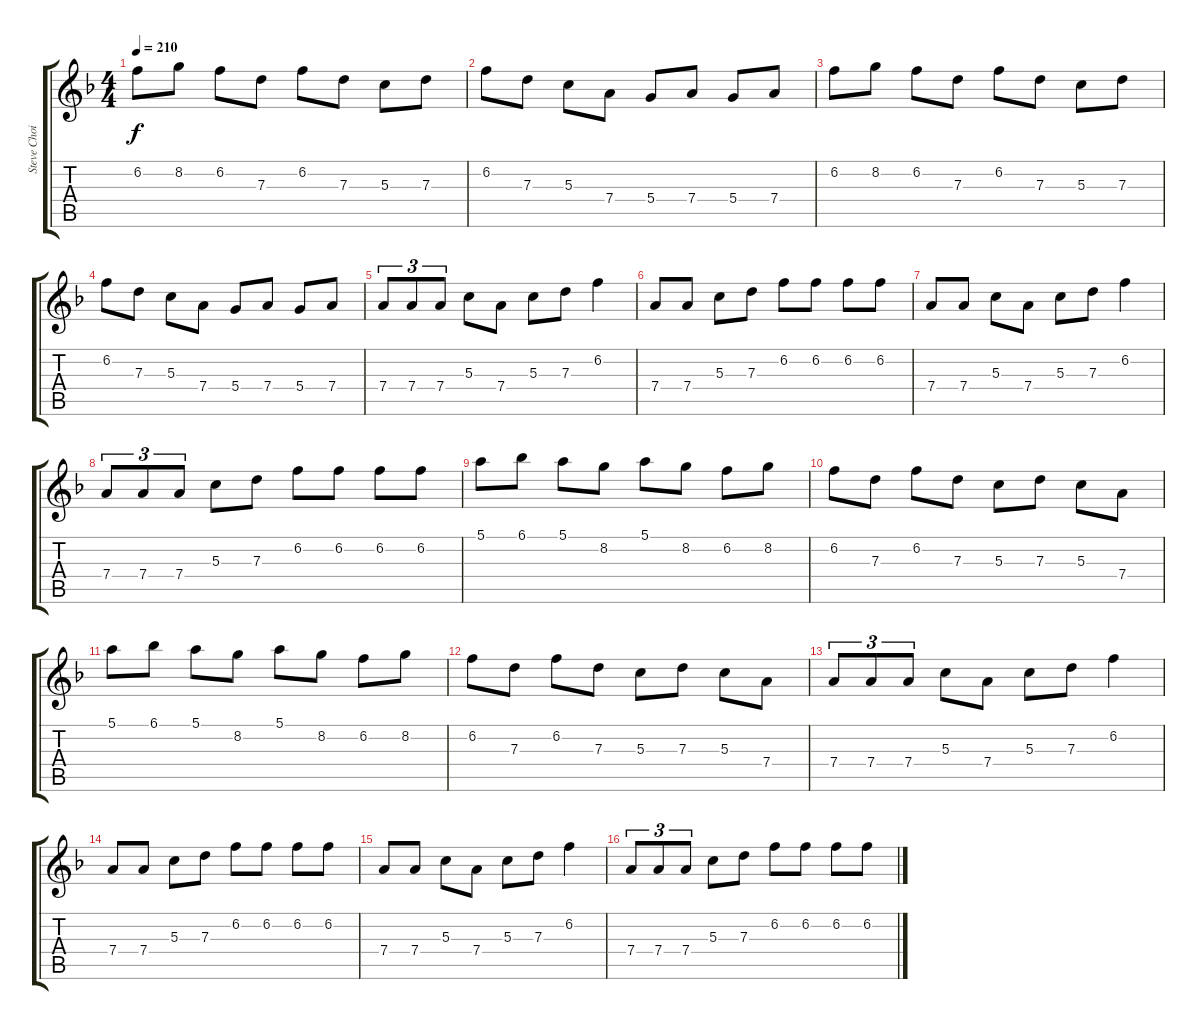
\track ("Steve Choi" "Steve Choi") {instrument overdrivenguitar}
\staff {score tabs}
\tuning (E4 B3 G3 D3 A2 E2) {hide}
\ts (4 4)
\tempo 210
\clef g2
\ks f
6.2.8{dy f} 8.2.8 6.2.8 7.3.8 6.2.8 7.3.8 5.3.8 7.3.8 |
6.2.8 7.3.8 5.3.8 7.4.8 5.4.8 7.4.8 5.4.8 7.4.8 |
6.2.8 8.2.8 6.2.8 7.3.8 6.2.8 7.3.8 5.3.8 7.3.8 |
6.2.8 7.3.8 5.3.8 7.4.8 5.4.8 7.4.8 5.4.8 7.4.8 |
7.4.8{tu (3 2)} 7.4.8{tu (3 2)} 7.4.8{tu (3 2)} 5.3.8 7.4.8 5.3.8 7.3.8 6.2.4 |
7.4.8 7.4.8 5.3.8 7.3.8 6.2.8 6.2.8 6.2.8 6.2.8 |
7.4.8 7.4.8 5.3.8 7.4.8 5.3.8 7.3.8 6.2.4 |
7.4.8{tu (3 2)} 7.4.8{tu (3 2)} 7.4.8{tu (3 2)} 5.3.8 7.3.8 6.2.8 6.2.8 6.2.8 6.2.8 |
5.1.8 6.1.8 5.1.8 8.2.8 5.1.8 8.2.8 6.2.8 8.2.8 |
6.2.8 7.3.8 6.2.8 7.3.8 5.3.8 7.3.8 5.3.8 7.4.8 |
5.1.8 6.1.8 5.1.8 8.2.8 5.1.8 8.2.8 6.2.8 8.2.8 |
6.2.8 7.3.8 6.2.8 7.3.8 5.3.8 7.3.8 5.3.8 7.4.8 |
7.4.8{tu (3 2)} 7.4.8{tu (3 2)} 7.4.8{tu (3 2)} 5.3.8 7.4.8 5.3.8 7.3.8 6.2.4 |
7.4.8 7.4.8 5.3.8 7.3.8 6.2.8 6.2.8 6.2.8 6.2.8 |
7.4.8 7.4.8 5.3.8 7.4.8 5.3.8 7.3.8 6.2.4 |
7.4.8{tu (3 2)} 7.4.8{tu (3 2)} 7.4.8{tu (3 2)} 5.3.8 7.3.8 6.2.8 6.2.8 6.2.8 6.2.8
